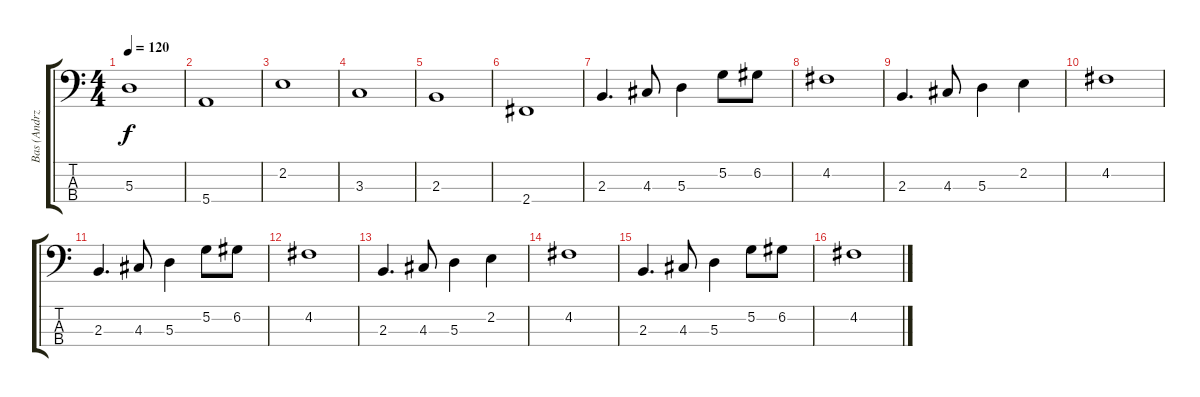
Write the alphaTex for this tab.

\track ("Bas (Andrzej Stagraczyński)" "Bas (Andrz") {instrument electricbassfinger}
\staff {score tabs}
\tuning (G2 D2 A1 E1) {hide}
\ts (4 4)
\tempo 120
\clef f4
\ks c
5.3.1{dy f} |
5.4.1 |
2.2.1 |
3.3.1 |
2.3.1 |
2.4.1 |
2.3.4{d} 4.3.8 5.3.4 5.2.8 6.2.8 |
4.2.1 |
2.3.4{d} 4.3.8 5.3.4 2.2.4 |
4.2.1 |
2.3.4{d} 4.3.8 5.3.4 5.2.8 6.2.8 |
4.2.1 |
2.3.4{d} 4.3.8 5.3.4 2.2.4 |
4.2.1 |
2.3.4{d} 4.3.8 5.3.4 5.2.8 6.2.8 |
4.2.1
